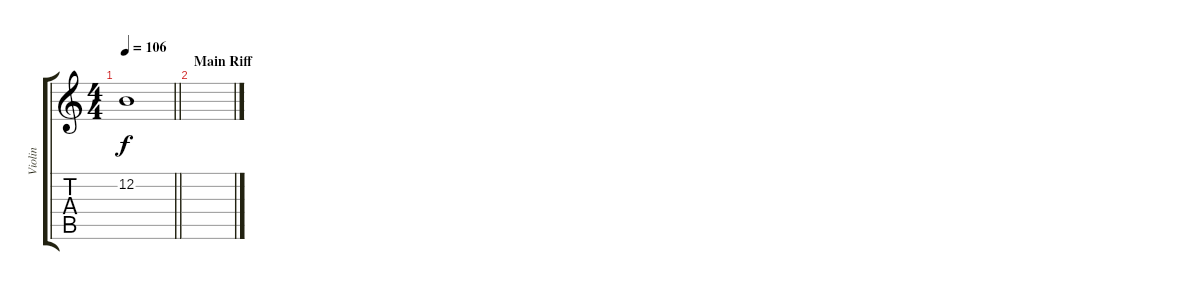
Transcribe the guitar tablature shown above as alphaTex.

\track ("Violin" "Violin") {instrument violin}
\staff {score tabs}
\tuning (E4 B3 G3 D3 A2 E2) {hide}
\ts (4 4)
\tempo 106
\clef g2
\barLineRight lightlight
\ks c
12.2{t}.1{dy f} |
\section ("" "Main Riff")
